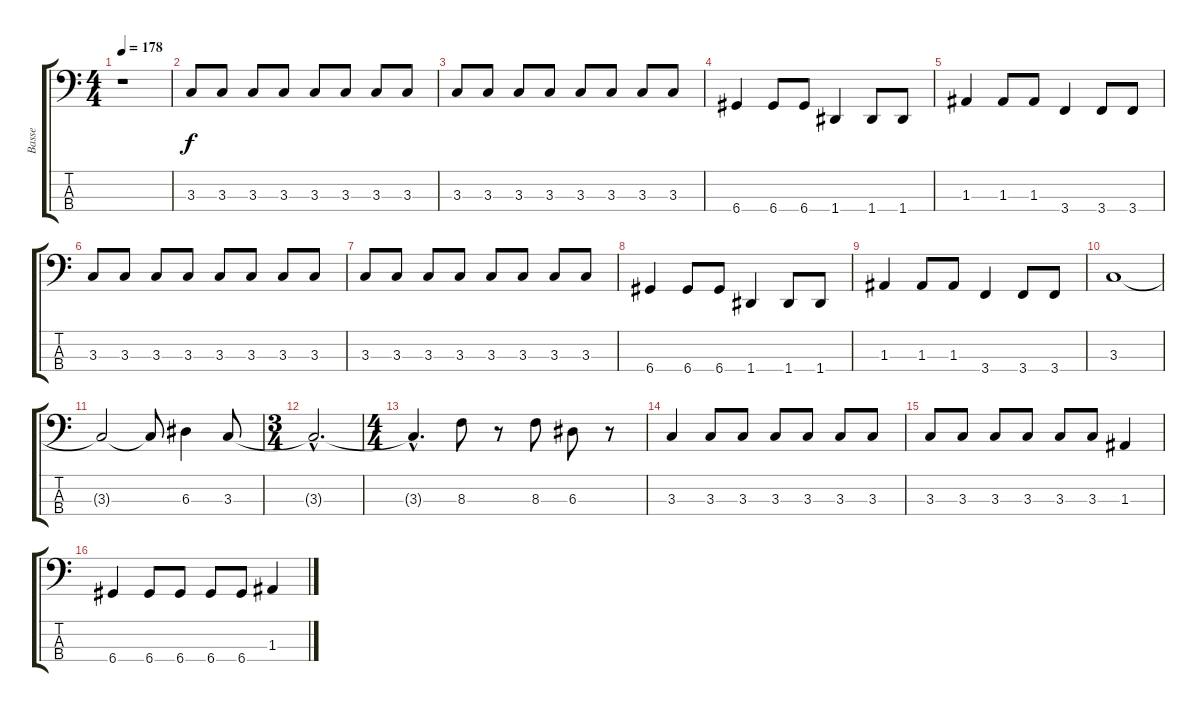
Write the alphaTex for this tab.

\track ("Basse" "Basse") {instrument electricbassfinger}
\staff {score tabs}
\tuning (G2 D2 A1 D1) {hide}
\ts (4 4)
\tempo 178
\clef f4
\ks c
r.1{dy f} |
3.3.8 3.3.8 3.3.8 3.3.8 3.3.8 3.3.8 3.3.8 3.3.8 |
3.3.8 3.3.8 3.3.8 3.3.8 3.3.8 3.3.8 3.3.8 3.3.8 |
6.4.4 6.4.8 6.4.8 1.4.4 1.4.8 1.4.8 |
1.3.4 1.3.8 1.3.8 3.4.4 3.4.8 3.4.8 |
3.3.8 3.3.8 3.3.8 3.3.8 3.3.8 3.3.8 3.3.8 3.3.8 |
3.3.8 3.3.8 3.3.8 3.3.8 3.3.8 3.3.8 3.3.8 3.3.8 |
6.4.4 6.4.8 6.4.8 1.4.4 1.4.8 1.4.8 |
1.3.4 1.3.8 1.3.8 3.4.4 3.4.8 3.4.8 |
3.3.1 |
3.3{t}.2 3.3{t}.8 6.3.4 3.3.8 |
\ts (3 4)
3.3{hac t}.2{d} |
\ts (4 4)
3.3{hac t}.4{d} 8.3.8 r.8 8.3.8 6.3.8 r.8 |
3.3.4 3.3.8 3.3.8 3.3.8 3.3.8 3.3.8 3.3.8 |
3.3.8 3.3.8 3.3.8 3.3.8 3.3.8 3.3.8 1.3.4 |
6.4.4 6.4.8 6.4.8 6.4.8 6.4.8 1.3.4
